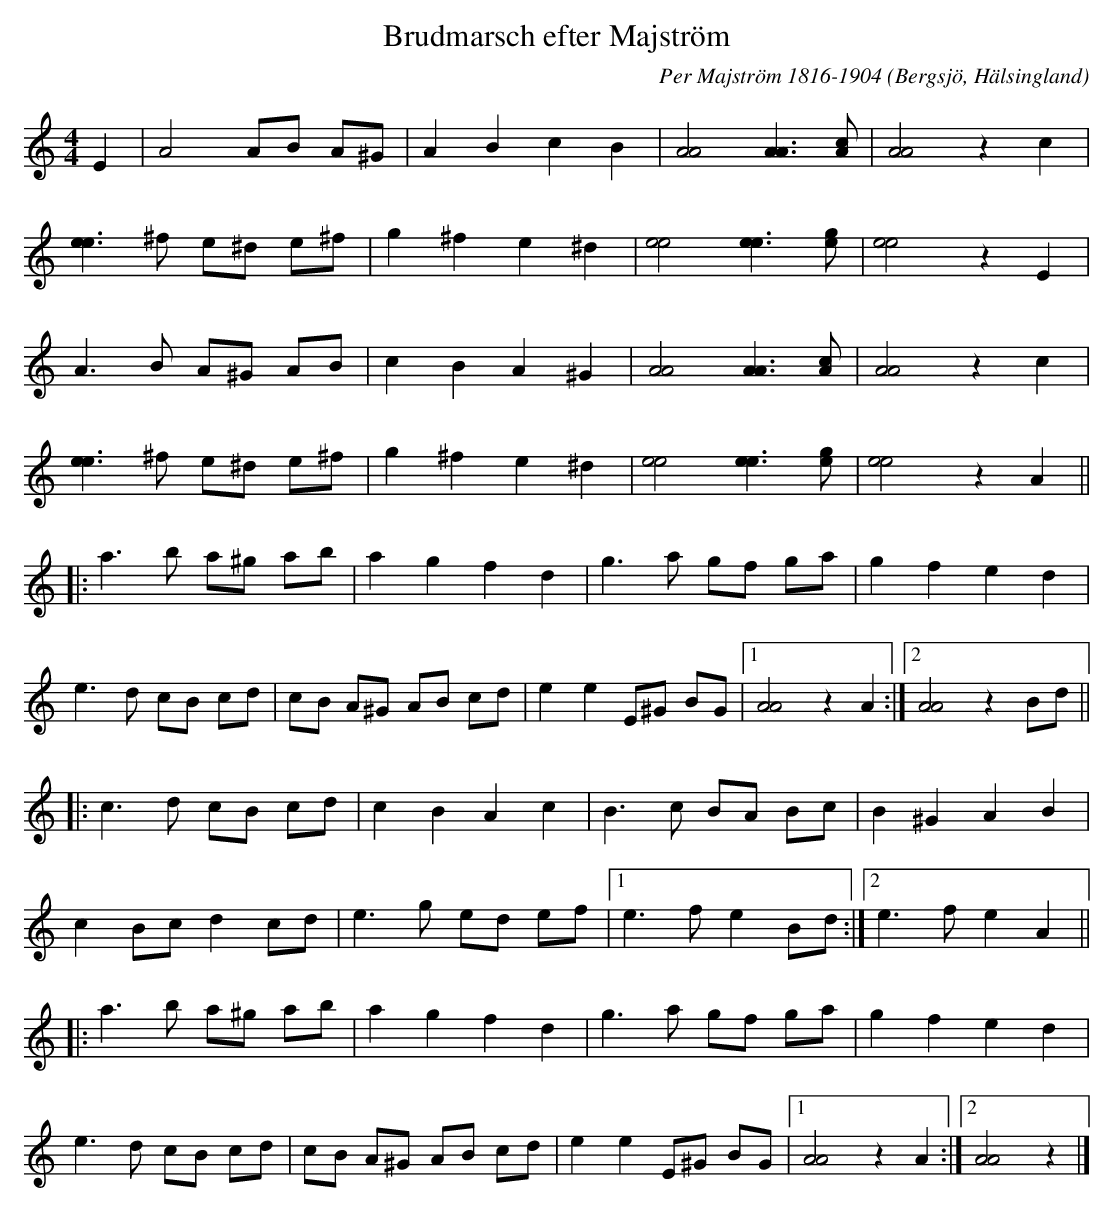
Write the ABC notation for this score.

X:1
T:Brudmarsch efter Majström
C:Per Majström 1816-1904
O:Bergsjö, Hälsingland
M:4/4
L:1/8
K:Amin
E2 | A4 AB A^G | A2B2c2B2 | [AA]4 [AA]3[Ac] | [AA]4z2c2 |
[ee]3^f e^d e^f | g2^f2e2^d2 | [ee]4 [ee]3[eg] | [ee]4z2E2 |
A3B A^G AB | c2B2A2^G2 | [AA]4 [AA]3[Ac] | [AA]4z2c2 |
[ee]3^f e^d e^f | g2^f2e2^d2 | [ee]4 [ee]3[eg] | [ee]4z2A2 ||
|: a3b a^g ab | a2g2f2d2 | g3a gf ga | g2f2e2d2 |
e3d cB cd | cB A^G AB cd | e2e2E^G BG |1 [AA]4z2A2 :|2 [AA]4z2Bd ||
|: c3d cB cd | c2B2A2c2 | B3c BA Bc | B2^G2A2B2 |
c2Bc d2cd | e3g ed ef |1 e3fe2Bd :|2 e3fe2A2 ||
|: a3b a^g ab | a2g2f2d2 | g3a gf ga | g2f2e2d2 |
e3d cB cd | cB A^G AB cd | e2e2E^G BG |1 [AA]4z2A2 :|2 [AA]4z2 |]
